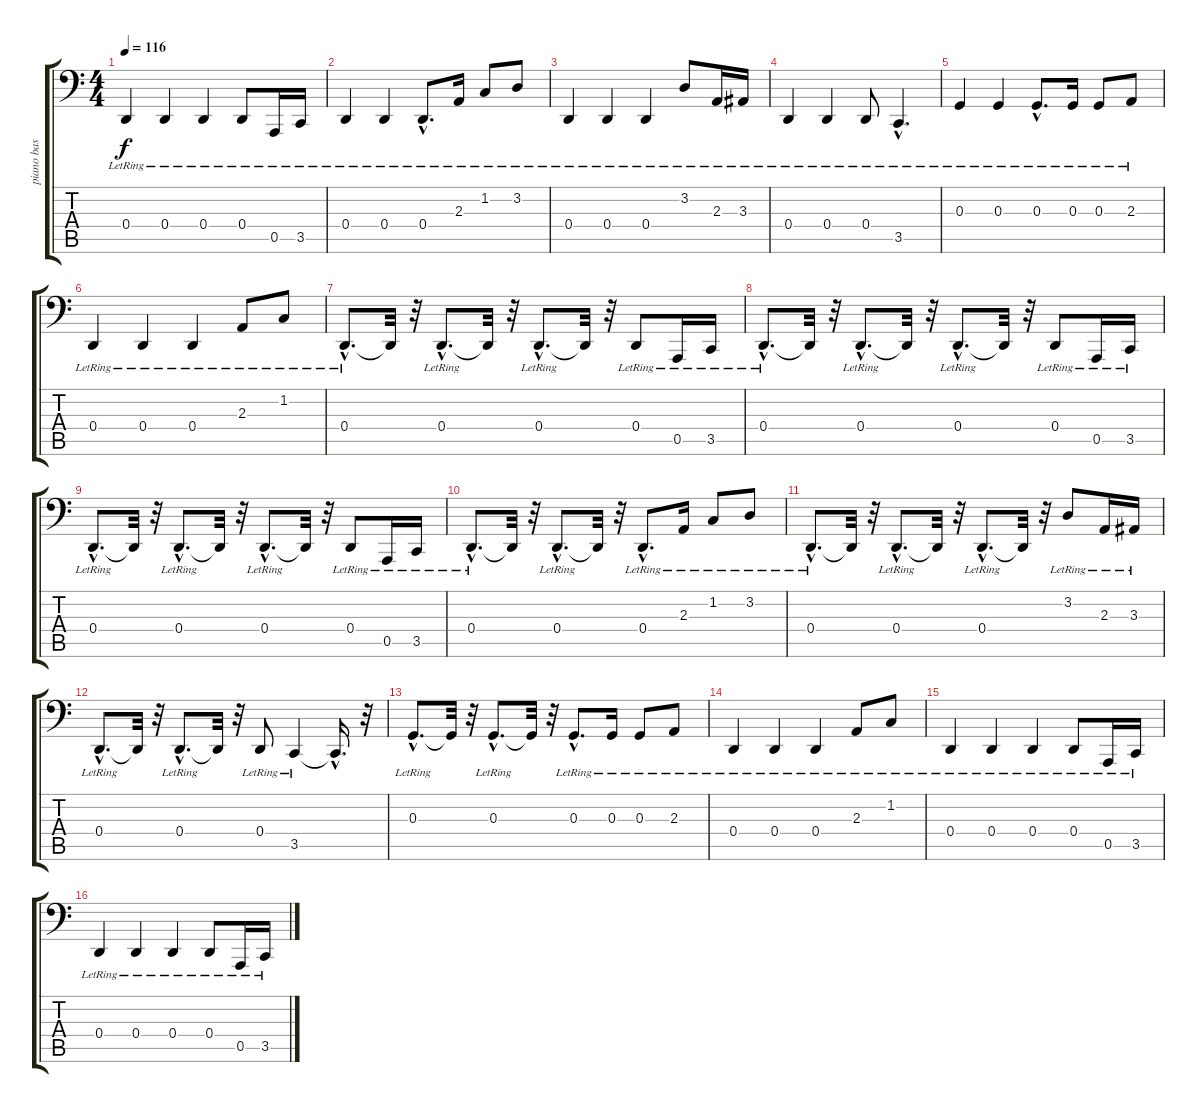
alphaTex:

\track ("piano bas" "piano bas") {instrument acousticgrandpiano}
\staff {score tabs}
\tuning (E3 B2 G2 D2 A1 E1) {hide}
\ts (4 4)
\tempo 116
\clef f4
\ks c
0.4{lr}.4{dy f} 0.4{lr}.4 0.4{lr}.4 0.4{lr}.8 0.5{lr}.16 3.5{lr}.16 |
0.4{lr}.4 0.4{lr}.4 0.4{hac lr}.8{d} 2.3{lr}.16 1.2{lr}.8 3.2{lr}.8 |
0.4{lr}.4 0.4{lr}.4 0.4{lr}.4 3.2{lr}.8 2.3{lr}.16 3.3{lr}.16 |
0.4{lr}.4 0.4{lr}.4 0.4{lr}.8 3.5{hac lr}.4{d} |
0.3{lr}.4 0.3{lr}.4 0.3{hac lr}.8{d} 0.3{lr}.16 0.3{lr}.8 2.3{lr}.8 |
0.4{lr}.4 0.4{lr}.4 0.4{lr}.4 2.3{lr}.8 1.2{lr}.8 |
0.4{hac lr}.8{d} 0.4{t}.32 r.32 0.4{hac lr}.8{d} 0.4{t}.32 r.32 0.4{hac lr}.8{d} 0.4{t}.32 r.32 0.4{lr}.8 0.5{lr}.16 3.5{lr}.16 |
0.4{hac lr}.8{d} 0.4{t}.32 r.32 0.4{hac lr}.8{d} 0.4{t}.32 r.32 0.4{hac lr}.8{d} 0.4{t}.32 r.32 0.4{lr}.8 0.5{lr}.16 3.5{lr}.16 |
0.4{hac lr}.8{d} 0.4{t}.32 r.32 0.4{hac lr}.8{d} 0.4{t}.32 r.32 0.4{hac lr}.8{d} 0.4{t}.32 r.32 0.4{lr}.8 0.5{lr}.16 3.5{lr}.16 |
0.4{hac lr}.8{d} 0.4{t}.32 r.32 0.4{hac lr}.8{d} 0.4{t}.32 r.32 0.4{hac lr}.8{d} 2.3{lr}.16 1.2{lr}.8 3.2{lr}.8 |
0.4{hac lr}.8{d} 0.4{t}.32 r.32 0.4{hac lr}.8{d} 0.4{t}.32 r.32 0.4{hac lr}.8{d} 0.4{t}.32 r.32 3.2{lr}.8 2.3{lr}.16 3.3{lr}.16 |
0.4{hac lr}.8{d} 0.4{t}.32 r.32 0.4{hac lr}.8{d} 0.4{t}.32 r.32 0.4{lr}.8 3.5{lr}.4 3.5{hac t}.16{d} r.32 |
0.3{hac lr}.8{d} 0.3{t}.32 r.32 0.3{hac lr}.8{d} 0.3{t}.32 r.32 0.3{hac lr}.8{d} 0.3{lr}.16 0.3{lr}.8 2.3{lr}.8 |
0.4{lr}.4 0.4{lr}.4 0.4{lr}.4 2.3{lr}.8 1.2{lr}.8 |
0.4{lr}.4 0.4{lr}.4 0.4{lr}.4 0.4{lr}.8 0.5{lr}.16 3.5{lr}.16 |
0.4{lr}.4 0.4{lr}.4 0.4{lr}.4 0.4{lr}.8 0.5{lr}.16 3.5{lr}.16
